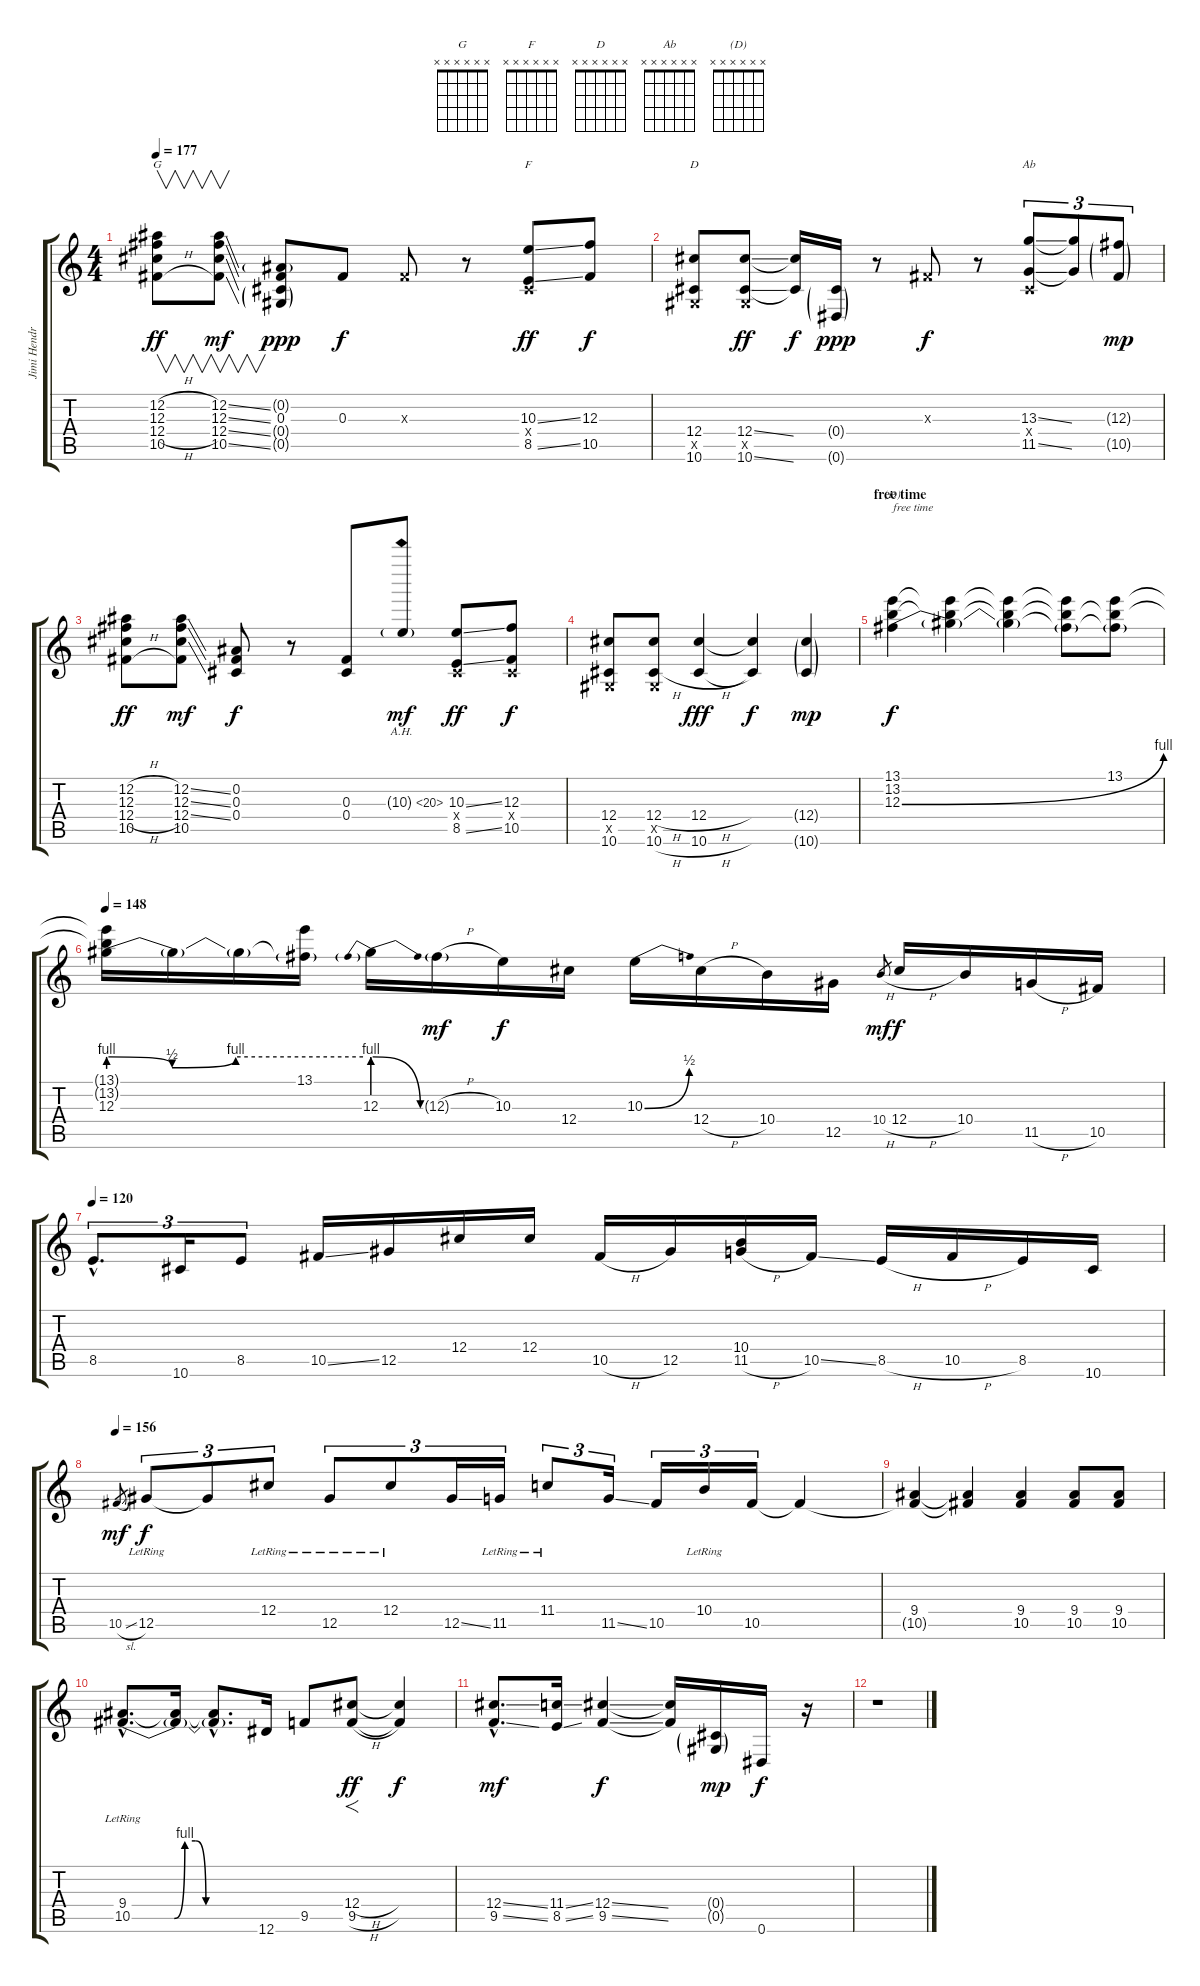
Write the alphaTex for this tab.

\track ("Jimi Hendrix - Guitar" "Jimi Hendr") {instrument overdrivenguitar}
\staff {score tabs}
\tuning (Eb4 Bb3 Gb3 Db3 Ab2 Eb2) {hide}
\chord ("G" x x x x x x) {firstfret 0}
\chord ("F" x x x x x x) {firstfret 0}
\chord ("D" x x x x x x) {firstfret 0}
\chord ("Ab" x x x x x x) {firstfret 0}
\chord ("(D)" x x x x x x) {firstfret 0}
\ts (4 4)
\tempo 177
\clef g2
\ks c
(12.2{h} 12.3{h} 12.4{h} 10.5{h}).8{v ch "G" dy ff} (12.2{ss} 12.3{ss} 12.4{ss} 10.5{ss}).8{v dy mf} (0.2{g} 0.3 0.4{g} 0.5{g}).8{dy ppp} 0.3.8{dy f} 0.3{x}.8 r.8 (10.3{ss} 0.4{x} 8.5{ss}).8{ch "F" dy ff} (12.3 10.5).8{dy f} |
(12.4 0.5{x} 10.6).8{ch "D"} (12.4{ss} 0.5{x} 10.6{ss}).8{dy ff} (12.4{t} 10.6{t}).16{dy f} (0.4{g} 0.6{g}).16{dy ppp} r.8 0.3{x}.8{dy f} r.8 (13.3{ss} 0.4{x} 11.5{ss}).8{tu (3 2) ch "Ab"} (13.3{t} 11.5{t}).8{tu (3 2)} (12.3{g} 10.5{g}).8{tu (3 2) dy mp} |
(12.2{h} 12.3{h} 12.4{h} 10.5{h}).8{dy ff} (12.2{ss} 12.3{ss} 12.4{ss} 10.5).8{dy mf} (0.2 0.3 0.4).8{dy f} r.8 (0.3 0.4).8 10.3{ah 10 g}.8{dy mf} (10.3{ss} 0.4{x} 8.5{ss}).8{dy ff} (12.3 0.4{x} 10.5).8{dy f} |
(12.4 0.5{x} 10.6).8 (12.4{h} 0.5{x} 10.6{h}).8 (12.4{h} 10.6{h}).4{dy fff} (12.4{t} 10.6{t}).4{dy f} (12.4{g} 10.6{g}).4{dy mp} |
\section ("" "free time")
(13.1 13.2 12.3{be (bend 0 0 60 4)}).4{ch "(D)" txt "free time" dy f} (13.1{t} 13.2{t} 12.3{t}).4 (13.1{t} 13.2{t} 12.3{t}).4 (13.1{t} 13.2{t} 12.3{t}).8 (13.1 13.2{t} 12.3{t}).8 |
\tempo 148
(13.1{t} 13.2{t} 12.3{be (custom 0 4 15 2 30 4 60 4)}).16 12.3{t}.16 12.3{t}.16 (13.1 12.3{t}).16 12.3{be (prebendrelease 0 4 60 0)}.16 12.3{h g}.16{dy mf} 10.3.16{dy f} 12.4.16 10.3{be (bend 0 0 60 2)}.16 12.4{h}.16 10.4.16 12.5.16 10.4{h}.8{gr dy mf} 12.4{h}.16{dy f} 10.4.16 11.5{h}.16 10.5.16 |
\tempo 120
8.5{hac}.8{d tu (3 2)} 10.6.16{tu (3 2)} 8.5.8{tu (3 2)} 10.5{ss}.16 12.5.16 12.4.16 12.4.16 10.5{h}.16 12.5.16 (10.4 11.5{h}).16 10.5{ss}.16 8.5{h}.16 10.5{h}.16 8.5.16 10.6.16 |
\tempo 156
10.5{sl}.8{gr dy mf} 12.5{lr}.8{tu (3 2) dy f} 12.5{t}.8{tu (3 2)} 12.4{lr}.8{tu (3 2)} 12.5{lr}.8{tu (3 2)} 12.4{lr}.8{tu (3 2)} 12.5{ss}.16{tu (3 2)} 11.5{lr}.16{tu (3 2)} 11.4{lr}.8{tu (3 2)} 11.5{ss}.16{tu (3 2)} 10.5.16{tu (3 2)} 10.4{lr}.16{tu (3 2)} 10.5.16{tu (3 2)} 10.5{t}.4 |
(9.4 10.5{t}).4 (9.4{t} 10.5{t}).4 (9.4 10.5).4 (9.4 10.5).8 (9.4 10.5).8 |
(9.4{hac lr} 10.5{be (custom 0 0 20 0 25 4 30 4 35 0 60 0) hac}).8{d} (9.4{t} 10.5{t}).16 (9.4{hac t} 10.5{hac t}).8{d} 12.6.16 9.5.8 (12.4{h} 9.5{h}).8{f dy ff} (12.4{t} 9.5{t}).4{dy f} |
(12.4{ss hac} 9.5{ss hac}).8{d dy mf} (11.4{ss} 8.5{ss}).16 (12.4{ss} 9.5{ss}).4{dy f} (12.4{t} 9.5{t}).16 (0.4{g} 0.5{g}).16{dy mp} 0.6.16{dy f} r.16 |
r.1
